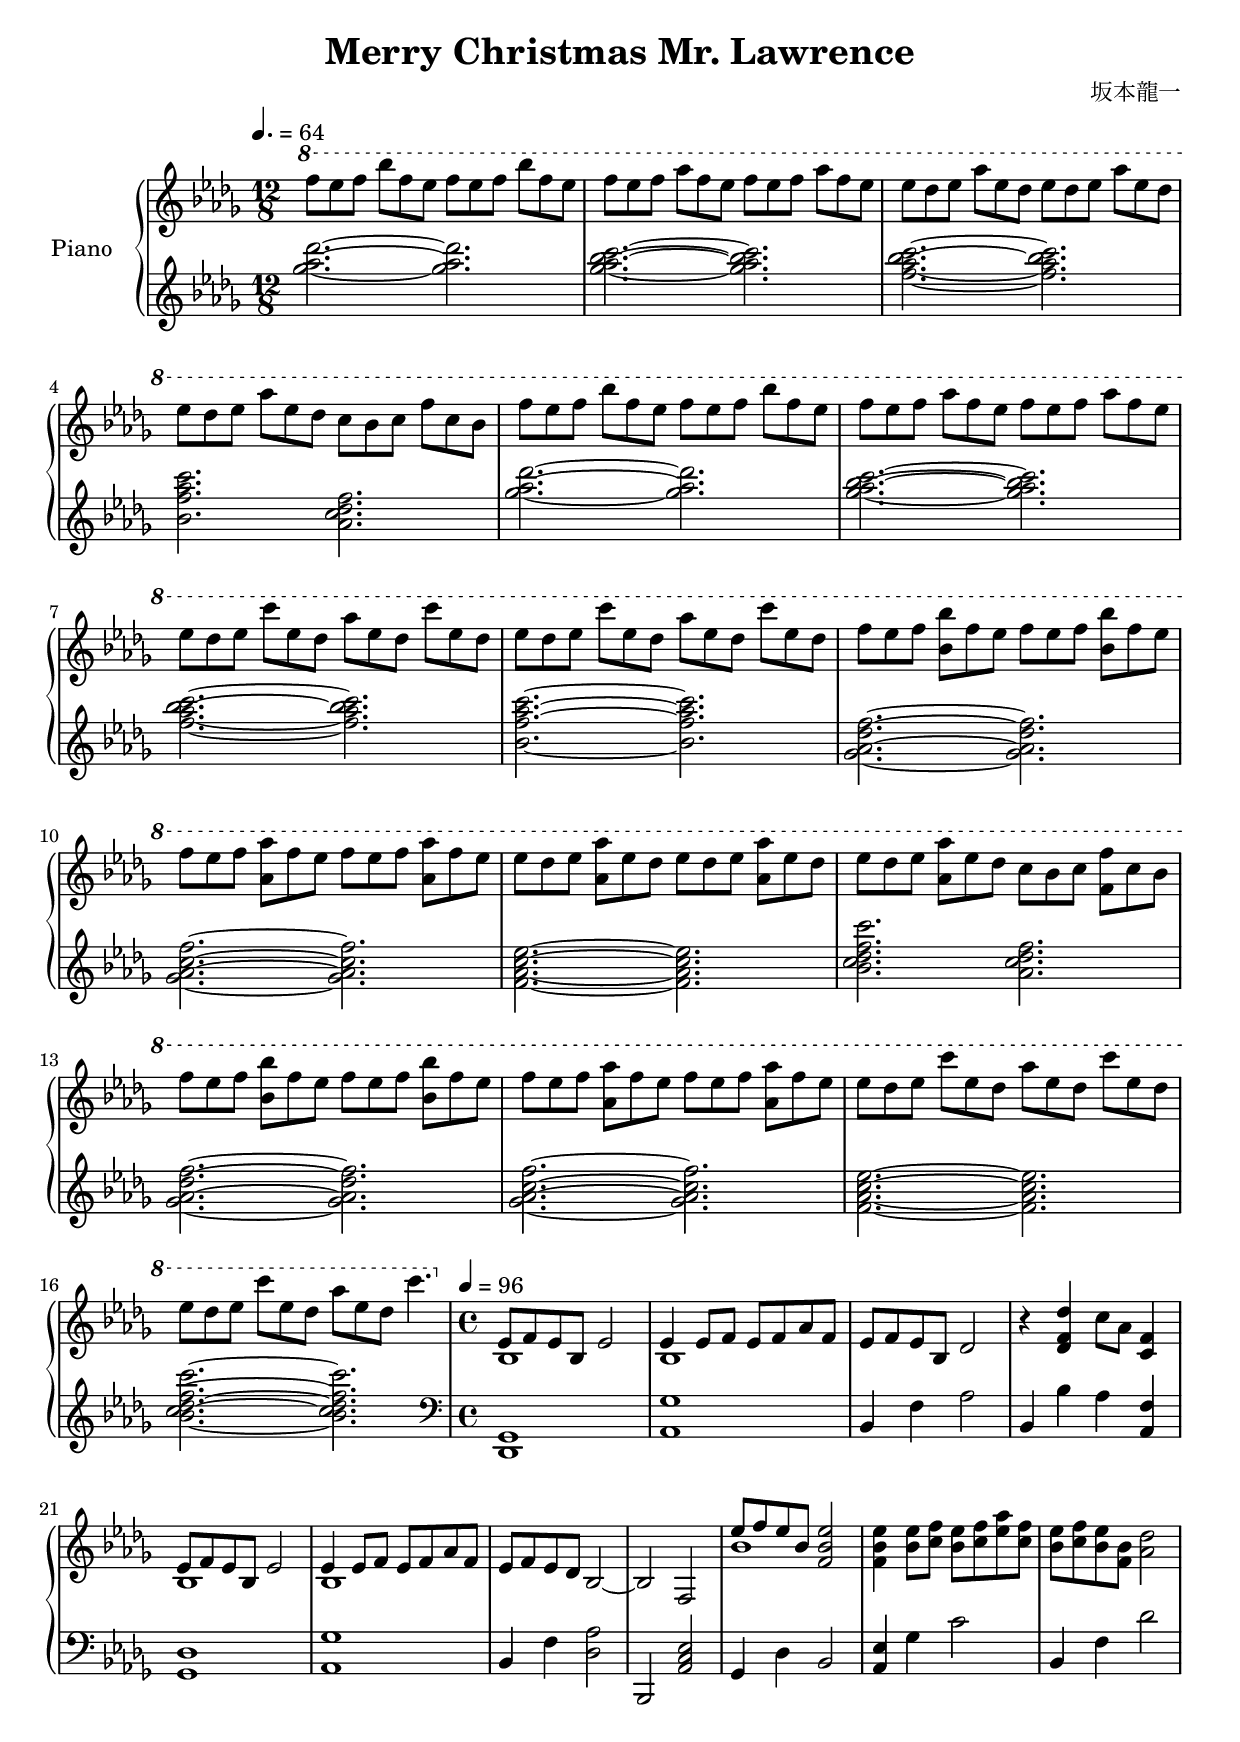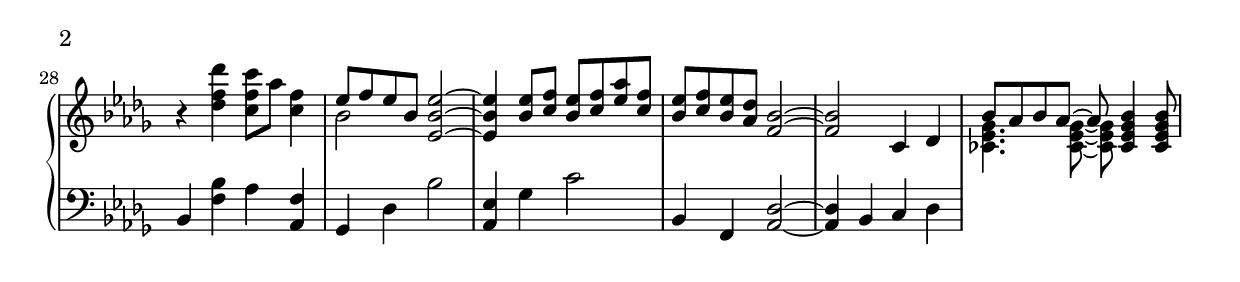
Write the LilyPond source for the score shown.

\header {
  title = "Merry Christmas Mr. Lawrence"
  composer = "坂本龍一"
}

upper = \relative des' {\key des \major \time 12/8 \clef treble \tempo 4.=64

    \ottava #1

    f''8 ees f bes f ees f ees f bes f ees |
    f ees f aes f ees f ees f aes f ees |
    ees des ees aes ees des ees des ees aes ees des |
    ees des ees aes ees des c bes c f c bes |
    f' ees f bes f ees f ees f bes f ees |
    f ees f aes f ees f ees f aes f ees |
    ees des ees c' ees, des aes' ees des c' ees, des |
    ees des ees c' ees, des aes' ees des c' ees, des |
    f ees f <bes bes,> f ees f ees f <bes bes,> f ees |
    f ees f <aes aes,> f ees f ees f <aes aes,> f ees |
    ees des ees <aes aes,> ees des ees des ees <aes aes,> ees des |
    ees des ees <aes aes,> ees des c bes c <f f,> c bes |
    f' ees f <bes bes,> f ees f ees f <bes bes,> f ees |
    f ees f <aes aes,> f ees f ees f <aes aes,> f ees |
    ees des ees c' ees, des aes' ees des c' ees, des |
    ees des ees c' ees, des aes' ees des c'4. |

    \time 4/4 \ottava #0 \tempo 4 =96

    <<{ees,,,8 f ees bes ees2}\\{bes1}>>| <<{ees4 ees8 f ees f aes f}\\{bes,1}>> |
    ees8 f ees bes des2 | r4 <des f des'>4 c'8 aes <f c>4 |

    <<{ees8 f ees bes ees2}\\{bes1}>>| <<{ees4 ees8 f ees f aes f}\\{bes,1}>> |
    ees8 f ees des bes2~ | bes f |

    <<{ees''8 f ees bes <ees~ bes~ f~>2}\\{bes1}>>| <ees bes f>4 <ees bes>8 <f c>  <ees bes> <f c> <aes ees> <f c> |
    <ees bes> <f c> <ees bes> <bes f> <des aes>2 | r4 <des f des'> <c f c'>8 aes' <c, f>4 |

    <<{\voiceOne ees8 f ees bes } \new Voice {\voiceTwo bes2}>> <ees bes ees,>2~ |
    <ees bes ees,>4 <ees bes>8 <f c> <ees bes> <f c> <aes ees> <f c>|
    <ees bes> <f c> <ees bes> <des aes> <bes f>2~ | <bes f> c,4 des |

    <<{\voiceOne bes'8 aes bes aes~ aes} \new Voice {\voiceTwo <ges ees ces>4. <ces, ees ges>8 ~<ces ees ges>8}>> <ces ees ges bes>4 <ces ees ges bes>8~ |
    
    

  }

lower = \relative des' {\key des \major \time 12/8 \clef treble
    <ges' aes des>2. ~<ges aes des>2. |
    <ges aes bes c> ~<ges aes bes c> |
    <f aes bes c> ~<f aes bes c> |
    <bes, f' aes c> <aes c des f> |
    <ges' aes des>2. ~<ges aes des>2. |
    <ges aes bes c> ~<ges aes bes c> |
    <f aes bes c> ~<f aes bes c> |
    <bes, f' aes c> ~<bes f' aes c> |
    <ges aes des f> ~<ges aes des f> |
    <ges aes c f> ~<ges aes c f> |
    <f aes c ees>~ <f aes c ees> |
    <bes c des f c'> <aes c des f> |
    <ges aes des f> ~<ges aes des f> |
    <ges aes c f> ~<ges aes c f> |
    <f aes c ees> ~<f aes c ees> |
    <bes c des f c'> ~<bes c des f c'> |

    \time 4/4  \clef bass

    <des,,, ges>1 | <aes' ges'> |
    bes4 f' aes2 | bes,4 bes' aes <f aes,> |
    <ges, des'>1 | <aes ges'> |
    bes4 f' <des aes'>2 | bes, <aes' c ees> |
    ges4 des' bes2 | <aes ees'>4 ges' c2 |
    bes,4 f' des'2 | bes,4 <bes' f> aes <f aes,> |
    ges,4 des' bes'2 | <aes, ees'>4 ges' c2 |
    bes,4 f <aes des>2~ | <aes des>4 bes c des |

  }

\score {
  \new PianoStaff <<
    \set PianoStaff.instrumentName = #"Piano  "
    \new Staff = "upper" \upper
    \new Staff = "lower" \lower
    >>

    \layout {}
  \midi {}

  }

  